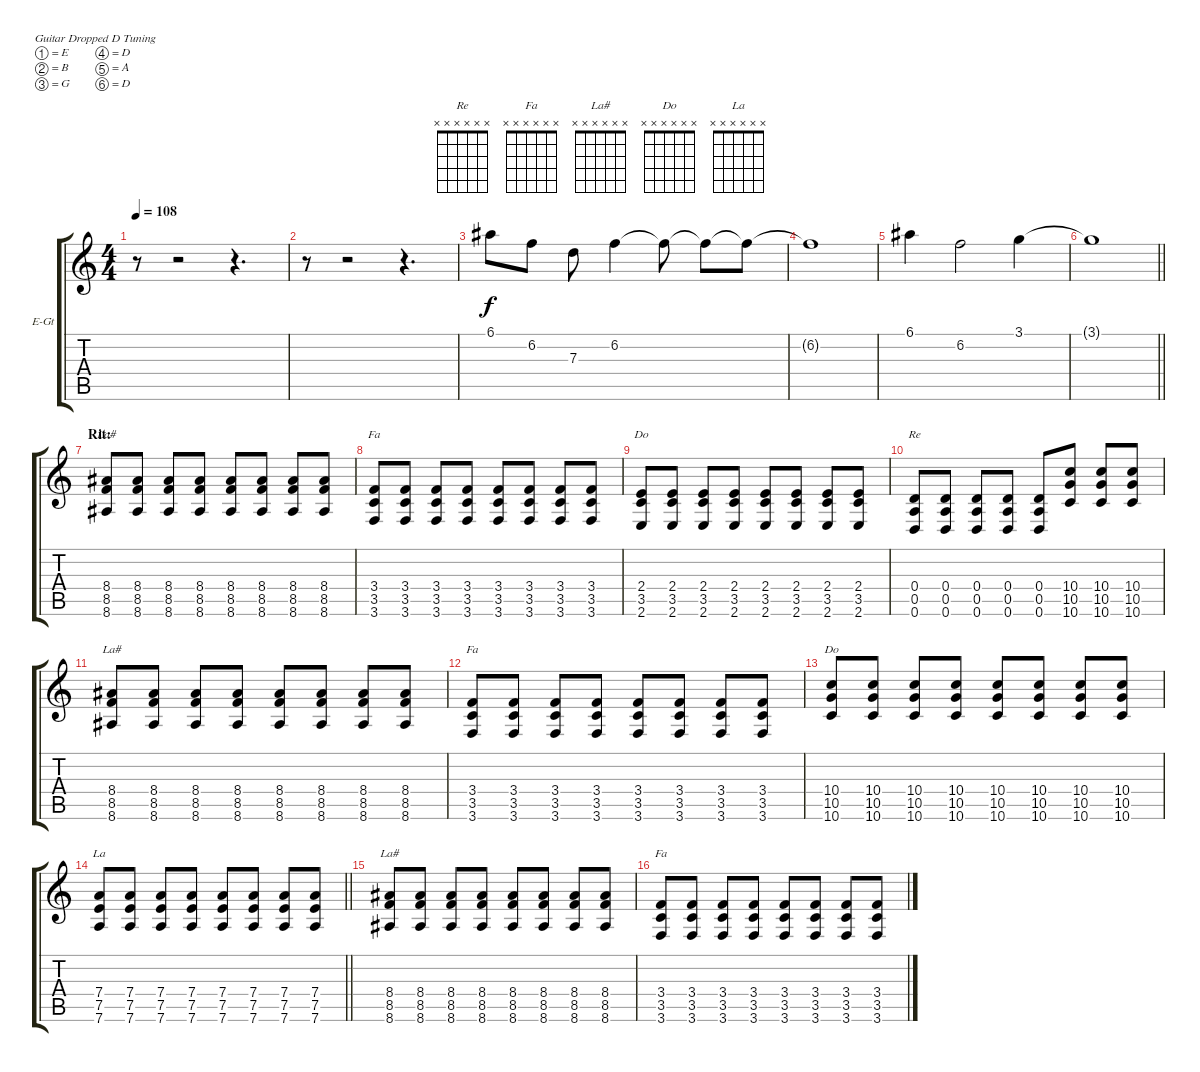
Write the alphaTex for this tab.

\bracketExtendMode groupsimilarinstruments
\firstSystemTrackNameOrientation horizontal
\otherSystemsTrackNameOrientation horizontal
\track ("Chitarra 1" "E-Gt") {instrument overdrivenguitar}
\staff {score tabs}
\tuning (E4 B3 G3 D3 A2 D2)
\chord ("Re" x x x x x x)
\chord ("Fa" x x x x x x)
\chord ("La#" x x x x x x)
\chord ("Do" x x x x x x)
\chord ("La" x x x x x x)
\ts (4 4)
\tempo 108
\clef g2
\ks c
r.8{dy f} r.2 r.4{d} |
r.8 r.2 r.4{d} |
6.1.8 6.2.8 7.3.8 6.2.4 6.2{t}.8 6.2{t}.8 6.2{t}.8 |
6.2{t}.1 |
6.1.4 6.2.2 3.1.4 |
\barLineRight lightlight
3.1{t}.1 |
\section ("" "Rit:")
(8.4 8.5 8.6).8{ch "La#"} (8.4 8.5 8.6).8 (8.4 8.5 8.6).8 (8.4 8.5 8.6).8 (8.4 8.5 8.6).8 (8.4 8.5 8.6).8 (8.4 8.5 8.6).8 (8.4 8.5 8.6).8 |
(3.4 3.5 3.6).8{ch "Fa"} (3.4 3.5 3.6).8 (3.4 3.5 3.6).8 (3.4 3.5 3.6).8 (3.4 3.5 3.6).8 (3.4 3.5 3.6).8 (3.4 3.5 3.6).8 (3.4 3.5 3.6).8 |
(2.4 3.5 2.6).8{ch "Do"} (2.4 3.5 2.6).8 (2.4 3.5 2.6).8 (2.4 3.5 2.6).8 (2.4 3.5 2.6).8 (2.4 3.5 2.6).8 (2.4 3.5 2.6).8 (2.4 3.5 2.6).8 |
(0.4 0.5 0.6).8{ch "Re"} (0.4 0.5 0.6).8 (0.4 0.5 0.6).8 (0.4 0.5 0.6).8 (0.4 0.5 0.6).8 (10.4 10.5 10.6).8 (10.4 10.5 10.6).8 (10.4 10.5 10.6).8 |
(8.4 8.5 8.6).8{ch "La#"} (8.4 8.5 8.6).8 (8.4 8.5 8.6).8 (8.4 8.5 8.6).8 (8.4 8.5 8.6).8 (8.4 8.5 8.6).8 (8.4 8.5 8.6).8 (8.4 8.5 8.6).8 |
(3.4 3.5 3.6).8{ch "Fa"} (3.4 3.5 3.6).8 (3.4 3.5 3.6).8 (3.4 3.5 3.6).8 (3.4 3.5 3.6).8 (3.4 3.5 3.6).8 (3.4 3.5 3.6).8 (3.4 3.5 3.6).8 |
(10.4 10.5 10.6).8{ch "Do"} (10.4 10.5 10.6).8 (10.4 10.5 10.6).8 (10.4 10.5 10.6).8 (10.4 10.5 10.6).8 (10.4 10.5 10.6).8 (10.4 10.5 10.6).8 (10.4 10.5 10.6).8 |
\barLineRight lightlight
(7.4 7.5 7.6).8{ch "La"} (7.4 7.5 7.6).8 (7.4 7.5 7.6).8 (7.4 7.5 7.6).8 (7.4 7.5 7.6).8 (7.4 7.5 7.6).8 (7.4 7.5 7.6).8 (7.4 7.5 7.6).8 |
(8.4 8.5 8.6).8{ch "La#"} (8.4 8.5 8.6).8 (8.4 8.5 8.6).8 (8.4 8.5 8.6).8 (8.4 8.5 8.6).8 (8.4 8.5 8.6).8 (8.4 8.5 8.6).8 (8.4 8.5 8.6).8 |
(3.4 3.5 3.6).8{ch "Fa"} (3.4 3.5 3.6).8 (3.4 3.5 3.6).8 (3.4 3.5 3.6).8 (3.4 3.5 3.6).8 (3.4 3.5 3.6).8 (3.4 3.5 3.6).8 (3.4 3.5 3.6).8
